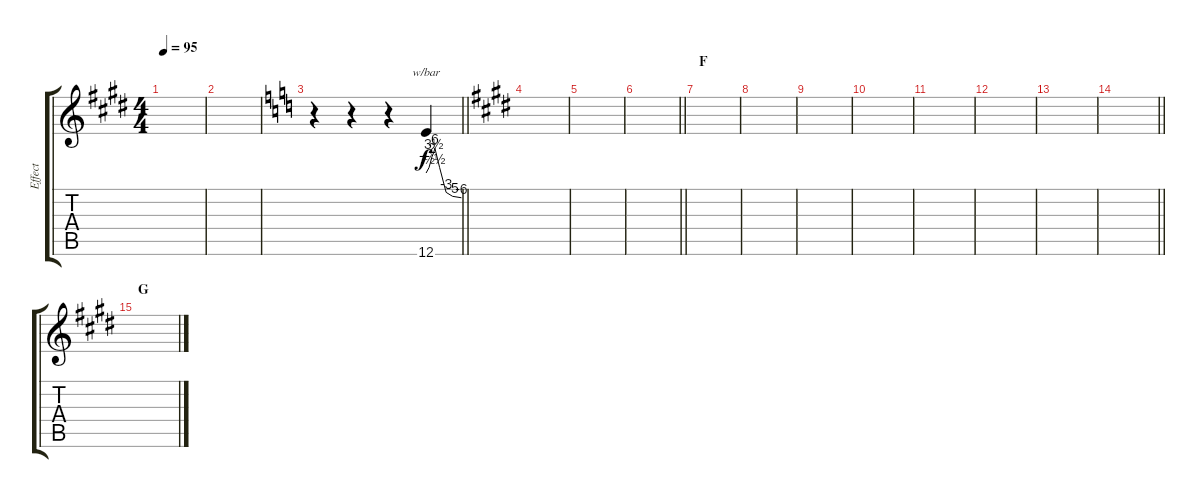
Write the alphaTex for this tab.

\track ("Effect" "Effect") {instrument guitarharmonics}
\staff {score tabs}
\tuning (E4 B3 G3 D3 A2 E2) {hide}
\ts (4 4)
\tempo 95
\clef g2
\ks e
|
|
\barLineRight lightlight
\ks c
r.4 r.4 r.4 12.6.4{tbe (custom default 0 0 5 2 10 8 13 14 15 24 23 2 34 -12 45 -20 60 -24) instrument distortionguitar} |
\ks e
|
|
\barLineRight lightlight
|
\section ("" "F")
|
|
|
|
|
|
|
\barLineRight lightlight
|
\section ("" "G")
